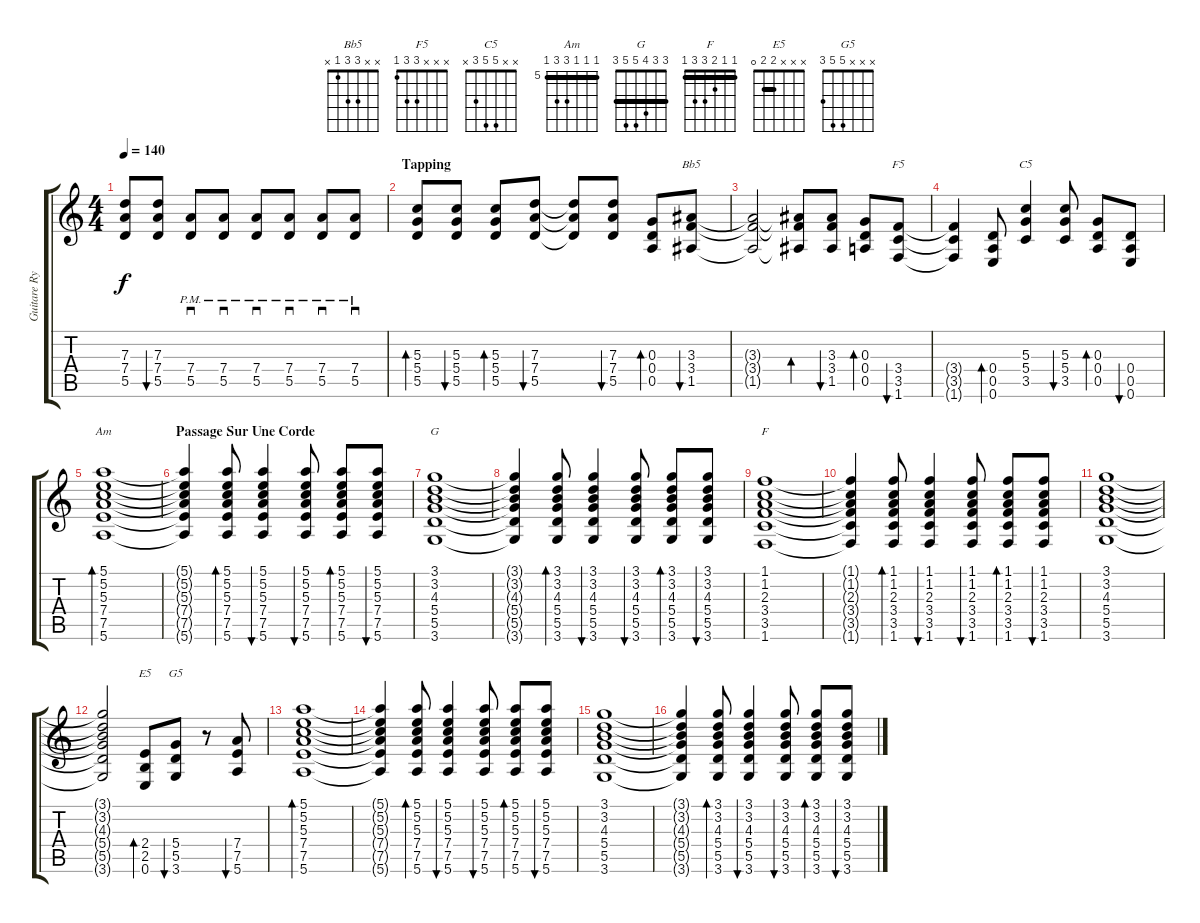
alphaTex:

\track ("Guitare Rythmique" "Guitare Ry") {instrument distortionguitar}
\staff {score tabs}
\tuning (E4 B3 G3 D3 A2 E2) {hide}
\chord ("Bb5" x x 3 3 1 x)
\chord ("F5" x x x 3 3 1)
\chord ("C5" x x 5 5 3 x)
\chord ("Am" 5 5 5 7 7 5) {firstfret 5 barre 5}
\chord ("G" 3 3 4 5 5 3) {barre 3}
\chord ("F" 1 1 2 3 3 1) {barre 1}
\chord ("E5" x x x 2 2 0) {barre 2}
\chord ("G5" x x x 5 5 3)
\ts (4 4)
\tempo 140
\clef g2
\ks c
(7.3{t} 7.4{t} 5.5{t}).8{dy f} (7.3 7.4 5.5).8{bu 60} (7.4{pm} 5.5{pm}).8{sd} (7.4{pm} 5.5{pm}).8{sd} (7.4{pm} 5.5{pm}).8{sd} (7.4{pm} 5.5{pm}).8{sd} (7.4{pm} 5.5{pm}).8{sd} (7.4{pm} 5.5{pm}).8{sd} |
\section ("" "Tapping")
(5.3 5.4 5.5).8{bd 60} (5.3 5.4 5.5).8{bu 60} (5.3 5.4 5.5).8{bd 60} (7.3 7.4 5.5).8{bu 60} (7.3{t} 7.4{t} 5.5{t}).8 (7.3 7.4 5.5).8{bu 60} (0.3 0.4 0.5).8{bd 60} (3.3 3.4 1.5).8{bu 60 ch "Bb5"} |
(3.3{t} 3.4{t} 1.5{t}).2 (3.3{t} 3.4{t} 1.5{t}).8{bd 60} (3.3 3.4 1.5).8{bu 60} (0.3 0.4 0.5).8{bd 60} (3.4 3.5 1.6).8{bu 60 ch "F5"} |
(3.4{t} 3.5{t} 1.6{t}).4 (0.4 0.5 0.6).8{bd 60} (5.3 5.4 3.5).4{ch "C5"} (5.3 5.4 3.5).8{bu 60} (0.3 0.4 0.5).8{bd 60} (0.4 0.5 0.6).8{bu 60} |
(5.1 5.2 5.3 7.4 7.5 5.6).1{bd 60 ch "Am"} |
\section ("" "Passage Sur Une Corde")
(5.1{t} 5.2{t} 5.3{t} 7.4{t} 7.5{t} 5.6{t}).4 (5.1 5.2 5.3 7.4 7.5 5.6).8{bd 60} (5.1 5.2 5.3 7.4 7.5 5.6).4{bu 60} (5.1 5.2 5.3 7.4 7.5 5.6).8{bu 60} (5.1 5.2 5.3 7.4 7.5 5.6).8{bd 60} (5.1 5.2 5.3 7.4 7.5 5.6).8{bu 60} |
(3.1 3.2 4.3 5.4 5.5 3.6).1{ch "G"} |
(3.1{t} 3.2{t} 4.3{t} 5.4{t} 5.5{t} 3.6{t}).4 (3.1 3.2 4.3 5.4 5.5 3.6).8{bd 60} (3.1 3.2 4.3 5.4 5.5 3.6).4{bu 60} (3.1 3.2 4.3 5.4 5.5 3.6).8{bu 60} (3.1 3.2 4.3 5.4 5.5 3.6).8{bd 60} (3.1 3.2 4.3 5.4 5.5 3.6).8{bu 60} |
(1.1 1.2 2.3 3.4 3.5 1.6).1{ch "F"} |
(1.1{t} 1.2{t} 2.3{t} 3.4{t} 3.5{t} 1.6{t}).4 (1.1 1.2 2.3 3.4 3.5 1.6).8{bd 60} (1.1 1.2 2.3 3.4 3.5 1.6).4{bu 60} (1.1 1.2 2.3 3.4 3.5 1.6).8{bu 60} (1.1 1.2 2.3 3.4 3.5 1.6).8{bd 60} (1.1 1.2 2.3 3.4 3.5 1.6).8{bu 60} |
(3.1 3.2 4.3 5.4 5.5 3.6).1 |
(3.1{t} 3.2{t} 4.3{t} 5.4{t} 5.5{t} 3.6{t}).2 (2.4 2.5 0.6).8{bd 60 ch "E5"} (5.4 5.5 3.6).8{bu 60 ch "G5"} r.8 (7.4 7.5 5.6).8{bu 60} |
(5.1 5.2 5.3 7.4 7.5 5.6).1{bd 60} |
(5.1{t} 5.2{t} 5.3{t} 7.4{t} 7.5{t} 5.6{t}).4 (5.1 5.2 5.3 7.4 7.5 5.6).8{bd 60} (5.1 5.2 5.3 7.4 7.5 5.6).4{bu 60} (5.1 5.2 5.3 7.4 7.5 5.6).8{bu 60} (5.1 5.2 5.3 7.4 7.5 5.6).8{bd 60} (5.1 5.2 5.3 7.4 7.5 5.6).8{bu 60} |
(3.1 3.2 4.3 5.4 5.5 3.6).1 |
(3.1{t} 3.2{t} 4.3{t} 5.4{t} 5.5{t} 3.6{t}).4 (3.1 3.2 4.3 5.4 5.5 3.6).8{bd 60} (3.1 3.2 4.3 5.4 5.5 3.6).4{bu 60} (3.1 3.2 4.3 5.4 5.5 3.6).8{bu 60} (3.1 3.2 4.3 5.4 5.5 3.6).8{bd 60} (3.1 3.2 4.3 5.4 5.5 3.6).8{bu 60}
